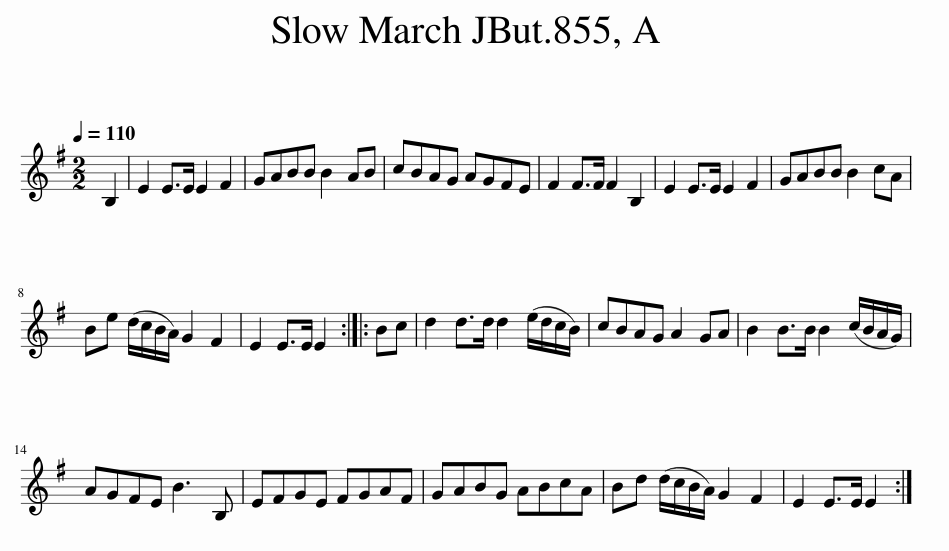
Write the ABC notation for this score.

X:1
L:1/8
Q:1/4=110
M:2/2
I:linebreak $
K:G
V:1 treble
V:1
 B,2 | E2 E>E E2 F2 | GABB B2 AB | cBAG AGFE | F2 F>F F2 B,2 | %5
 E2 E>E E2 F2 | GABB B2 cA |$ Be (d/c/B/A/) G2 F2 | E2 E>E E2 :: Bc | %10
 d2 d>d d2 (e/d/c/B/) | cBAG A2 GA | B2 B>B B2 (c/B/A/G/) |$ AGFE B3 B, | EFGE FGAF | %15
 GABG ABcA | Bd (d/c/B/A/) G2 F2 | E2 E>E E2 :| %18
